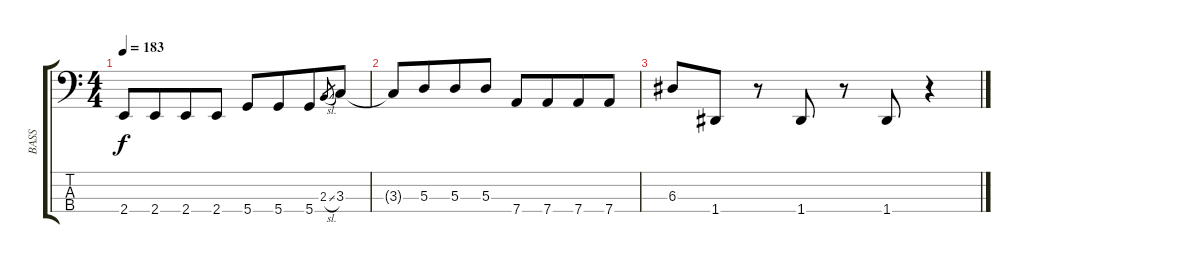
\track ("BASS" "BASS") {instrument electricbassfinger}
\staff {score tabs}
\tuning (G2 D2 A1 D1) {hide}
\ts (4 4)
\tempo 183
\clef f4
\ks c
2.4.8{dy f beam merge} 2.4.8{beam merge} 2.4.8 2.4.8 5.4.8 5.4.8{beam merge} 5.4.8 2.3{sl}.8{gr} 3.3.8 |
3.3{t}.8 5.3.8{beam merge} 5.3.8 5.3.8 7.4.8 7.4.8{beam merge} 7.4.8 7.4.8 |
6.3.8 1.4.8 r.8 1.4.8 r.8 1.4.8 r.4
